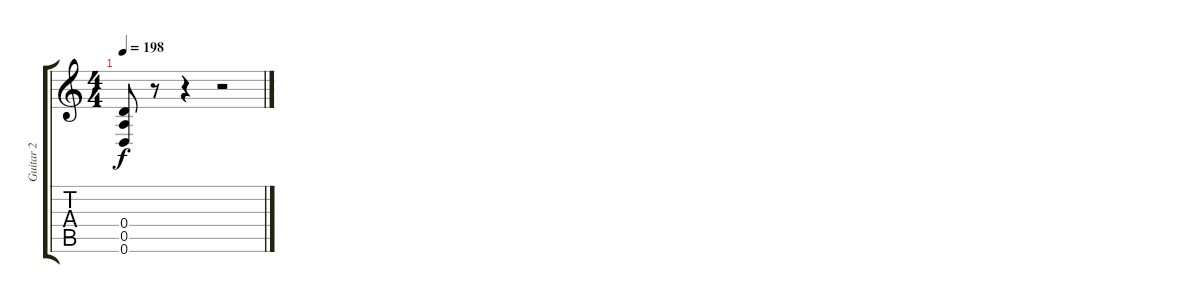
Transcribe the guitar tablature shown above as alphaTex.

\track ("Guitar 2" "Guitar 2") {instrument distortionguitar}
\staff {score tabs}
\tuning (E4 B3 G3 D3 A2 D2) {hide}
\ts (4 4)
\tempo 198
\clef g2
\ks c
(0.4 0.5 0.6).8{dy f} r.8 r.4 r.2
